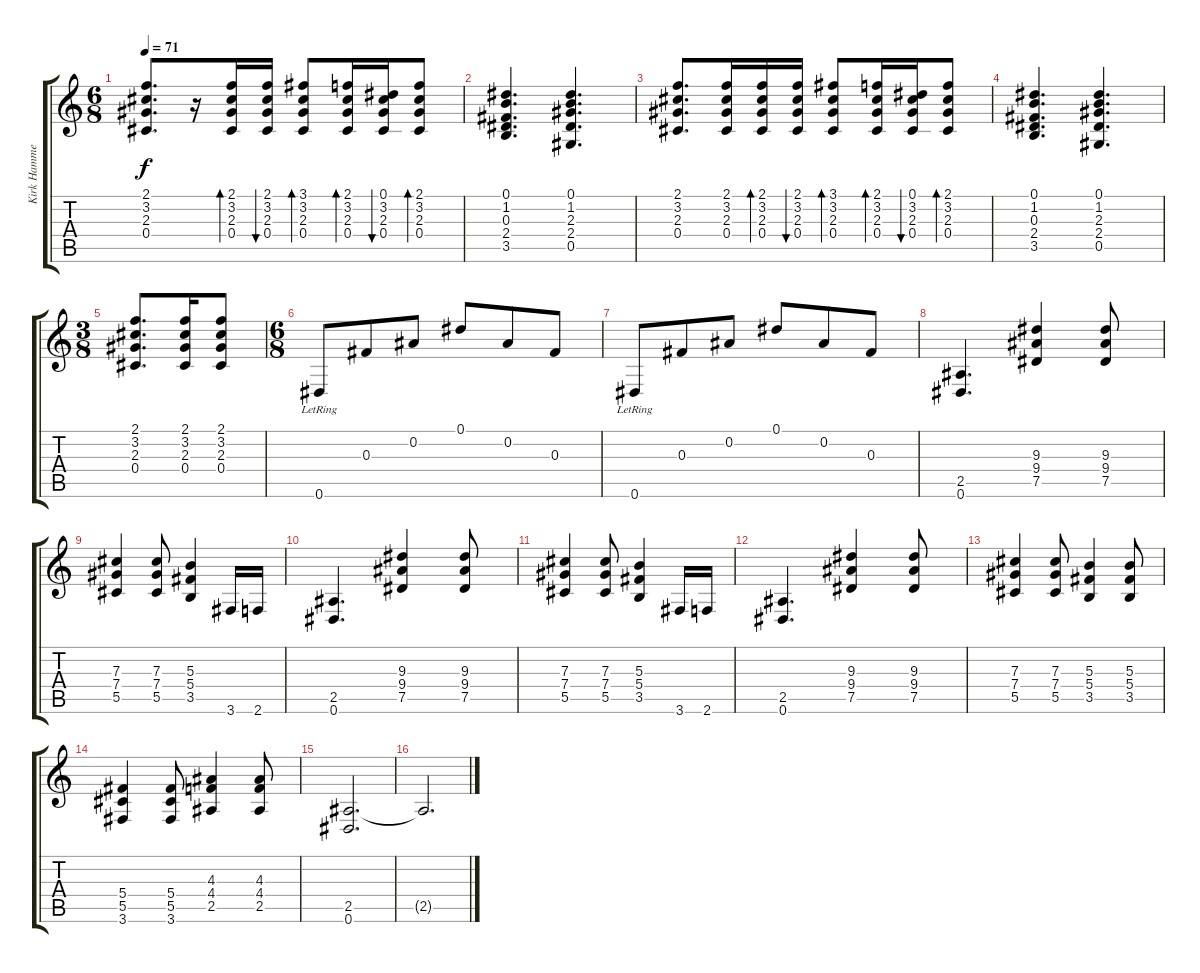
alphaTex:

\track ("Kirk Hammett" "Kirk Hamme") {instrument electricguitarclean}
\staff {score tabs}
\tuning (Eb4 Bb3 Gb3 Db3 Ab2 Eb2) {hide}
\ts (6 8)
\tempo 71
\clef g2
\ks c
(2.1 3.2 2.3 0.4).8{d dy f} r.16 (2.1 3.2 2.3 0.4).16{bd 60} (2.1 3.2 2.3 0.4).16{bu 60} (3.1 3.2 2.3 0.4).8{bd 60} (2.1 3.2 2.3 0.4).16{bd 60} (0.1 3.2 2.3 0.4).16{bu 60} (2.1 3.2 2.3 0.4).8{bd 60} |
(0.1 1.2 0.3 2.4 3.5).4{d} (0.1 1.2 2.3 2.4 0.5).4{d} |
(2.1 3.2 2.3 0.4).8{d} (2.1 3.2 2.3 0.4).16 (2.1 3.2 2.3 0.4).16{bd 60} (2.1 3.2 2.3 0.4).16{bu 60} (3.1 3.2 2.3 0.4).8{bd 60} (2.1 3.2 2.3 0.4).16{bd 60} (0.1 3.2 2.3 0.4).16{bu 60} (2.1 3.2 2.3 0.4).8{bd 60} |
(0.1 1.2 0.3 2.4 3.5).4{d} (0.1 1.2 2.3 2.4 0.5).4{d} |
\ts (3 8)
(2.1 3.2 2.3 0.4).8{d} (2.1 3.2 2.3 0.4).16 (2.1 3.2 2.3 0.4).8 |
\ts (6 8)
0.6{lr}.8 0.3.8 0.2.8 0.1.8 0.2.8 0.3.8 |
0.6{lr}.8 0.3.8 0.2.8 0.1.8 0.2.8 0.3.8 |
(2.5 0.6).4{d volume 16} (9.3 9.4 7.5).4 (9.3 9.4 7.5).8 |
(7.3 7.4 5.5).4 (7.3 7.4 5.5).8 (5.3 5.4 3.5).4 3.6.16 2.6.16 |
(2.5 0.6).4{d} (9.3 9.4 7.5).4 (9.3 9.4 7.5).8 |
(7.3 7.4 5.5).4 (7.3 7.4 5.5).8 (5.3 5.4 3.5).4 3.6.16 2.6.16 |
(2.5 0.6).4{d} (9.3 9.4 7.5).4 (9.3 9.4 7.5).8 |
(7.3 7.4 5.5).4 (7.3 7.4 5.5).8 (5.3 5.4 3.5).4 (5.3 5.4 3.5).8 |
(5.4 5.5 3.6).4 (5.4 5.5 3.6).8 (4.3 4.4 2.5).4 (4.3 4.4 2.5).8 |
(2.5 0.6).2{d} |
2.5{t}.2{d}
